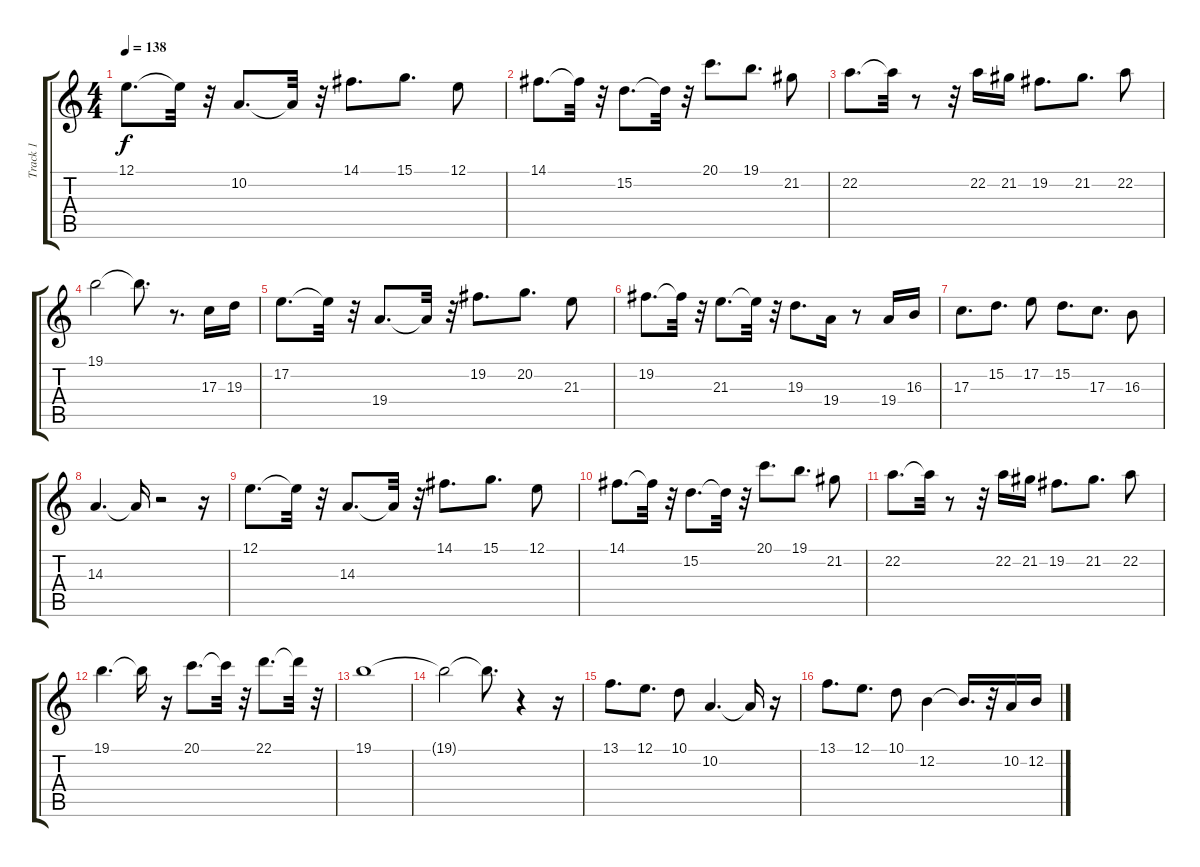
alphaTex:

\track ("Track 1" "Track 1") {instrument stringensemble1}
\staff {score tabs}
\tuning (E4 B3 G3 D3 A2 E2) {hide}
\ts (4 4)
\tempo 138
\clef g2
\ks c
12.1.8{d dy f} 12.1{t}.32 r.32 10.2.8{d} 10.2{t}.32 r.32 14.1.8{d} 15.1.8{d} 12.1.8 |
14.1.8{d} 14.1{t}.32 r.32 15.2.8{d} 15.2{t}.32 r.32 20.1.8{d} 19.1.8{d} 21.2.8 |
22.2.8{d} 22.2{t}.32 r.8 r.32 22.2.16 21.2.16 19.2.8{d} 21.2.8{d} 22.2.8 |
19.1.2 19.1{t}.8{d} r.8{d} 17.3.16 19.3.16 |
17.2.8{d} 17.2{t}.32 r.32 19.4.8{d} 19.4{t}.32 r.32 19.2.8{d} 20.2.8{d} 21.3.8 |
19.2.8{d} 19.2{t}.32 r.32 21.3.8{d} 21.3{t}.32 r.32 19.3.8{d} 19.4.16 r.8 19.4.16 16.3.16 |
17.3.8{d} 15.2.8{d} 17.2.8 15.2.8{d} 17.3.8{d} 16.3.8 |
14.3.4{d} 14.3{t}.16 r.2 r.16 |
12.1.8{d} 12.1{t}.32 r.32 14.3.8{d} 14.3{t}.32 r.32 14.1.8{d} 15.1.8{d} 12.1.8 |
14.1.8{d} 14.1{t}.32 r.32 15.2.8{d} 15.2{t}.32 r.32 20.1.8{d} 19.1.8{d} 21.2.8 |
22.2.8{d} 22.2{t}.32 r.8 r.32 22.2.16 21.2.16 19.2.8{d} 21.2.8{d} 22.2.8 |
19.1.4{d} 19.1{t}.16 r.16 20.1.8{d} 20.1{t}.32 r.32 22.1.8{d} 22.1{t}.32 r.32 |
19.1.1 |
19.1{t}.2 19.1{t}.8{d} r.4 r.16 |
13.1.8{d} 12.1.8{d} 10.1.8 10.2.4{d} 10.2{t}.16 r.16 |
13.1.8{d} 12.1.8{d} 10.1.8 12.2.4 12.2{t}.16{d} r.32 10.2.16 12.2.16
